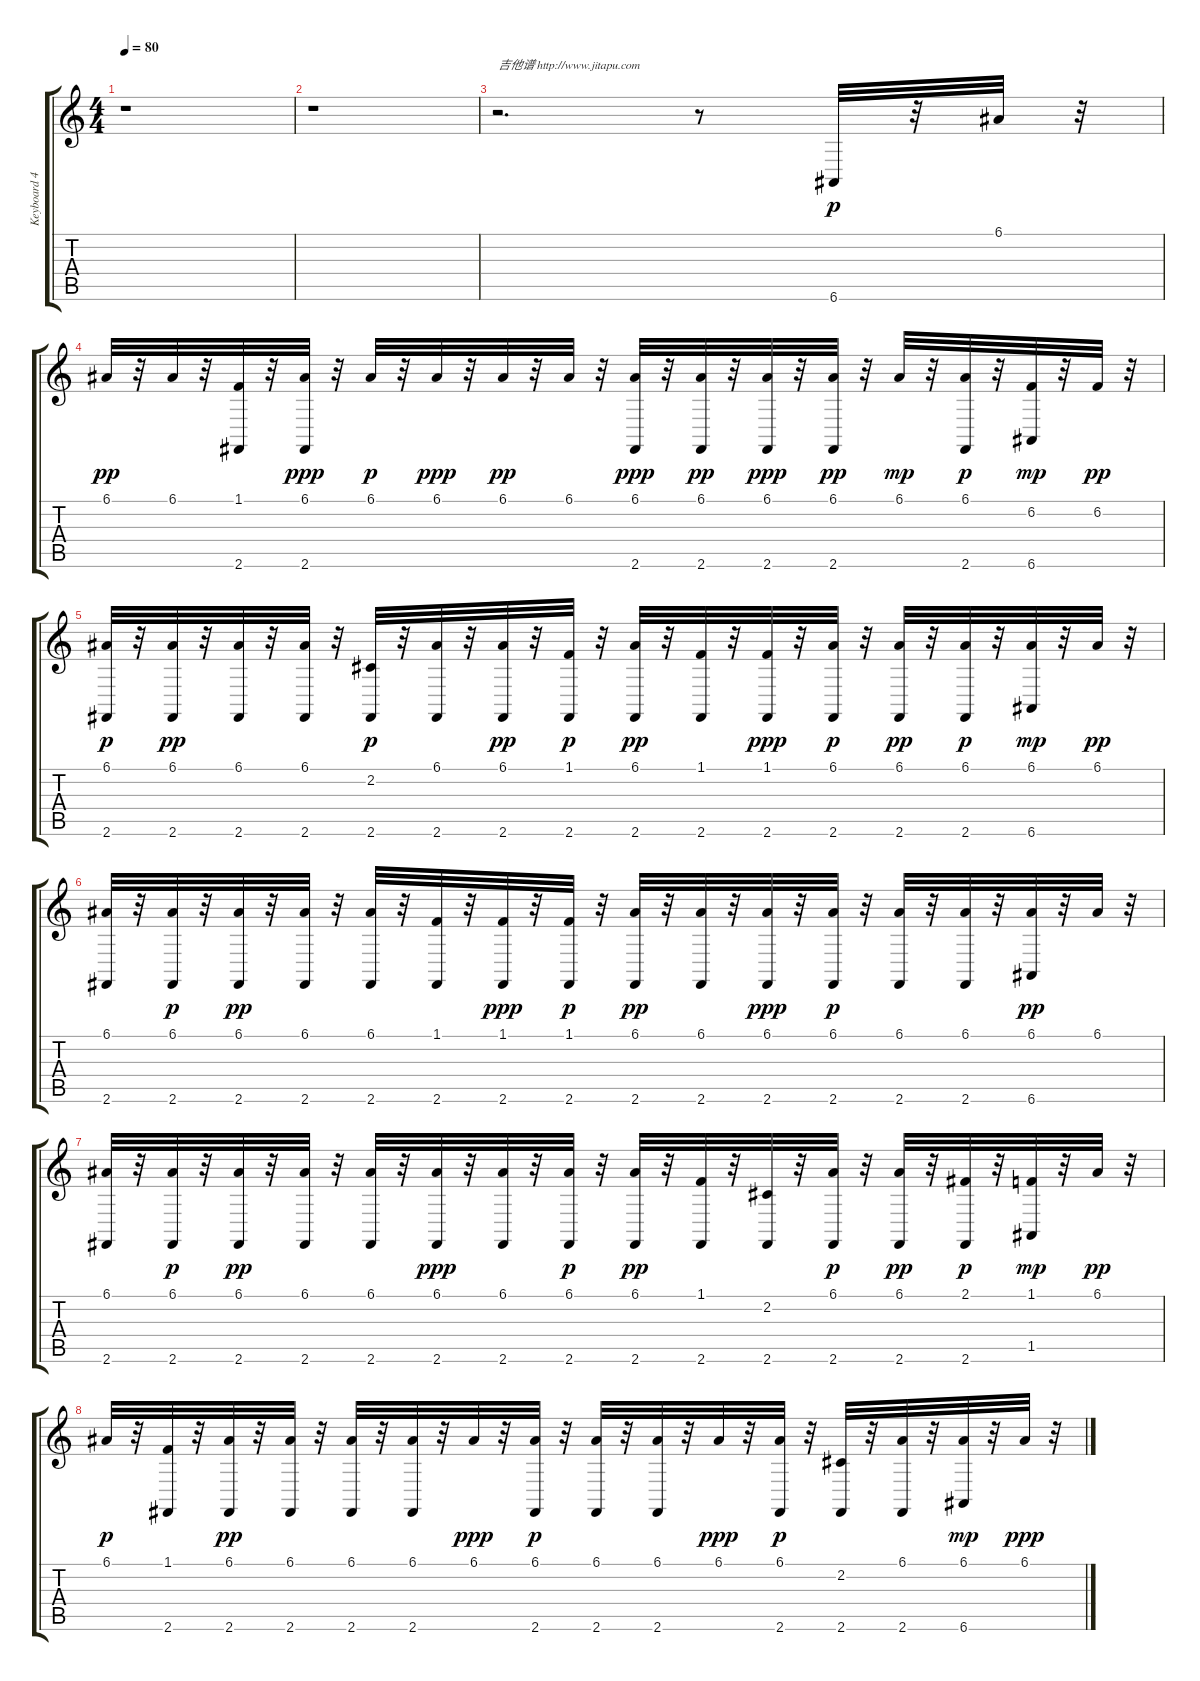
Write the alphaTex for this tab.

\track ("Keyboard 4" "Keyboard 4") {instrument piccolo}
\staff {score tabs}
\tuning (E4 B3 G3 D3 A2 E2) {hide}
\ts (4 4)
\tempo 80
\clef g2
\ks c
r.1{dy p instrument piccolo} |
r.1 |
r.2{d txt "吉他谱 http://www.jitapu.com"} r.8 6.6.32 r.32 6.1.32 r.32 |
6.1.32{dy pp} r.32 6.1.32 r.32 (1.1 2.6).32 r.32 (6.1 2.6).32{dy ppp} r.32 6.1.32{dy p} r.32 6.1.32{dy ppp} r.32 6.1.32{dy pp} r.32 6.1.32 r.32 (6.1 2.6).32{dy ppp} r.32 (6.1 2.6).32{dy pp} r.32 (6.1 2.6).32{dy ppp} r.32 (6.1 2.6).32{dy pp} r.32 6.1.32{dy mp} r.32 (6.1 2.6).32{dy p} r.32 (6.2 6.6).32{dy mp} r.32 6.2.32{dy pp} r.32 |
(6.1 2.6).32{dy p} r.32 (6.1 2.6).32{dy pp} r.32 (6.1 2.6).32 r.32 (6.1 2.6).32 r.32 (2.2 2.6).32{dy p} r.32 (6.1 2.6).32 r.32 (6.1 2.6).32{dy pp} r.32 (1.1 2.6).32{dy p} r.32 (6.1 2.6).32{dy pp} r.32 (1.1 2.6).32 r.32 (1.1 2.6).32{dy ppp} r.32 (6.1 2.6).32{dy p} r.32 (6.1 2.6).32{dy pp} r.32 (6.1 2.6).32{dy p} r.32 (6.1 6.6).32{dy mp} r.32 6.1.32{dy pp} r.32 |
(6.1 2.6).32 r.32 (6.1 2.6).32{dy p} r.32 (6.1 2.6).32{dy pp} r.32 (6.1 2.6).32 r.32 (6.1 2.6).32 r.32 (1.1 2.6).32 r.32 (1.1 2.6).32{dy ppp} r.32 (1.1 2.6).32{dy p} r.32 (6.1 2.6).32{dy pp} r.32 (6.1 2.6).32 r.32 (6.1 2.6).32{dy ppp} r.32 (6.1 2.6).32{dy p} r.32 (6.1 2.6).32 r.32 (6.1 2.6).32 r.32 (6.1 6.6).32{dy pp} r.32 6.1.32 r.32 |
(6.1 2.6).32 r.32 (6.1 2.6).32{dy p} r.32 (6.1 2.6).32{dy pp} r.32 (6.1 2.6).32 r.32 (6.1 2.6).32 r.32 (6.1 2.6).32{dy ppp} r.32 (6.1 2.6).32 r.32 (6.1 2.6).32{dy p} r.32 (6.1 2.6).32{dy pp} r.32 (1.1 2.6).32 r.32 (2.2 2.6).32 r.32 (6.1 2.6).32{dy p} r.32 (6.1 2.6).32{dy pp} r.32 (2.1 2.6).32{dy p} r.32 (1.1 1.5).32{dy mp} r.32 6.1.32{dy pp} r.32 |
6.1.32{dy p} r.32 (1.1 2.6).32 r.32 (6.1 2.6).32{dy pp} r.32 (6.1 2.6).32 r.32 (6.1 2.6).32 r.32 (6.1 2.6).32 r.32 6.1.32{dy ppp} r.32 (6.1 2.6).32{dy p} r.32 (6.1 2.6).32 r.32 (6.1 2.6).32 r.32 6.1.32{dy ppp} r.32 (6.1 2.6).32{dy p} r.32 (2.2 2.6).32 r.32 (6.1 2.6).32 r.32 (6.1 6.6).32{dy mp} r.32 6.1.32{dy ppp} r.32
